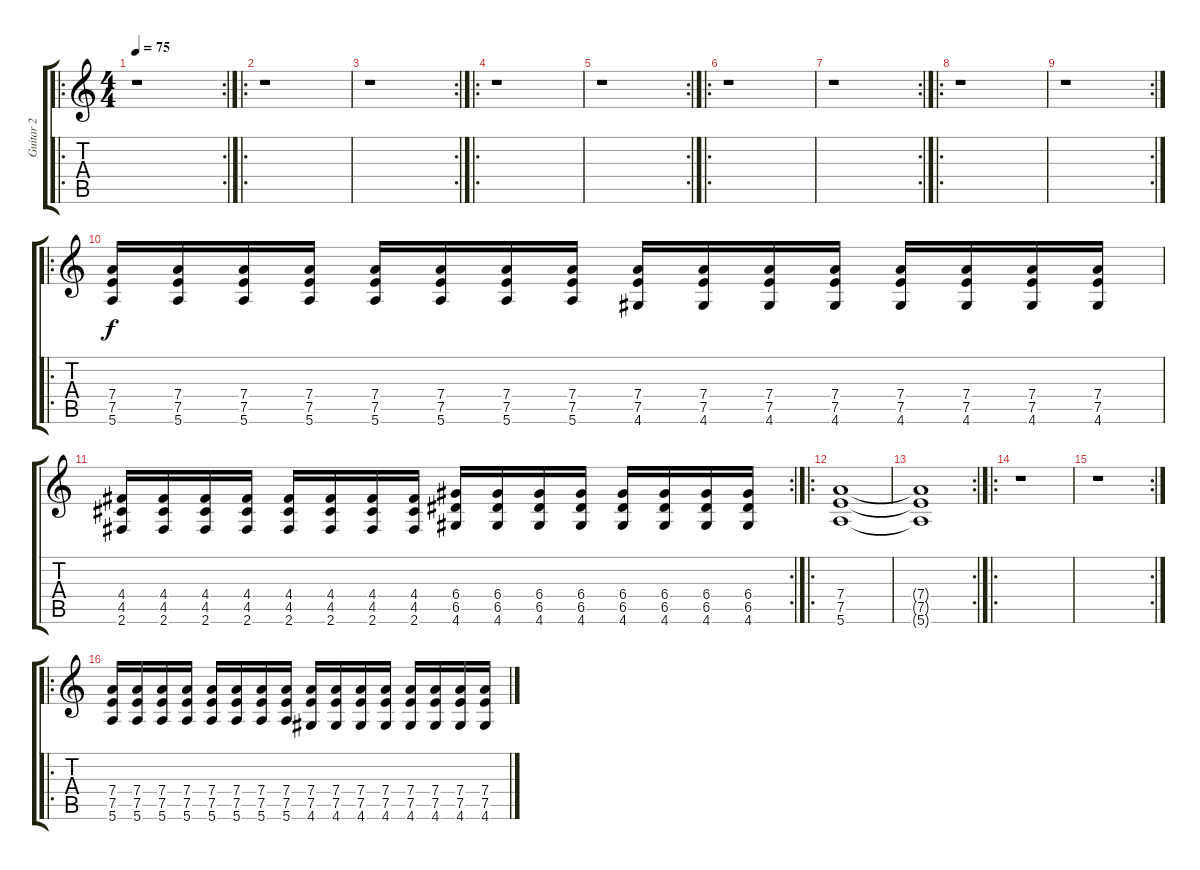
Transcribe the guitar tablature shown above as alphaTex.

\track ("Guitar 2" "Guitar 2") {instrument distortionguitar}
\staff {score tabs}
\tuning (E4 B3 G3 D3 A2 E2) {hide}
\ro
\rc 2
\ts (4 4)
\tempo 75
\clef g2
\ks c
r.1{dy f instrument distortionguitar} |
\ro
r.1 |
\rc 2
r.1 |
\ro
r.1 |
\rc 2
r.1 |
\ro
r.1 |
\rc 2
r.1 |
\ro
r.1 |
\rc 2
r.1 |
\ro
(7.4 7.5 5.6).16 (7.4 7.5 5.6).16 (7.4 7.5 5.6).16 (7.4 7.5 5.6).16 (7.4 7.5 5.6).16 (7.4 7.5 5.6).16 (7.4 7.5 5.6).16 (7.4 7.5 5.6).16 (7.4 7.5 4.6).16 (7.4 7.5 4.6).16 (7.4 7.5 4.6).16 (7.4 7.5 4.6).16 (7.4 7.5 4.6).16 (7.4 7.5 4.6).16 (7.4 7.5 4.6).16 (7.4 7.5 4.6).16 |
\rc 2
(4.4 4.5 2.6).16 (4.4 4.5 2.6).16 (4.4 4.5 2.6).16 (4.4 4.5 2.6).16 (4.4 4.5 2.6).16 (4.4 4.5 2.6).16 (4.4 4.5 2.6).16 (4.4 4.5 2.6).16 (6.4 6.5 4.6).16 (6.4 6.5 4.6).16 (6.4 6.5 4.6).16 (6.4 6.5 4.6).16 (6.4 6.5 4.6).16 (6.4 6.5 4.6).16 (6.4 6.5 4.6).16 (6.4 6.5 4.6).16 |
\ro
(7.4 7.5 5.6).1{volume 0} |
\rc 2
(7.4{t} 7.5{t} 5.6{t}).1 |
\ro
r.1{volume 13} |
\rc 2
r.1 |
\ro
(7.4 7.5 5.6).16 (7.4 7.5 5.6).16 (7.4 7.5 5.6).16 (7.4 7.5 5.6).16 (7.4 7.5 5.6).16 (7.4 7.5 5.6).16 (7.4 7.5 5.6).16 (7.4 7.5 5.6).16 (7.4 7.5 4.6).16 (7.4 7.5 4.6).16 (7.4 7.5 4.6).16 (7.4 7.5 4.6).16 (7.4 7.5 4.6).16 (7.4 7.5 4.6).16 (7.4 7.5 4.6).16 (7.4 7.5 4.6).16
